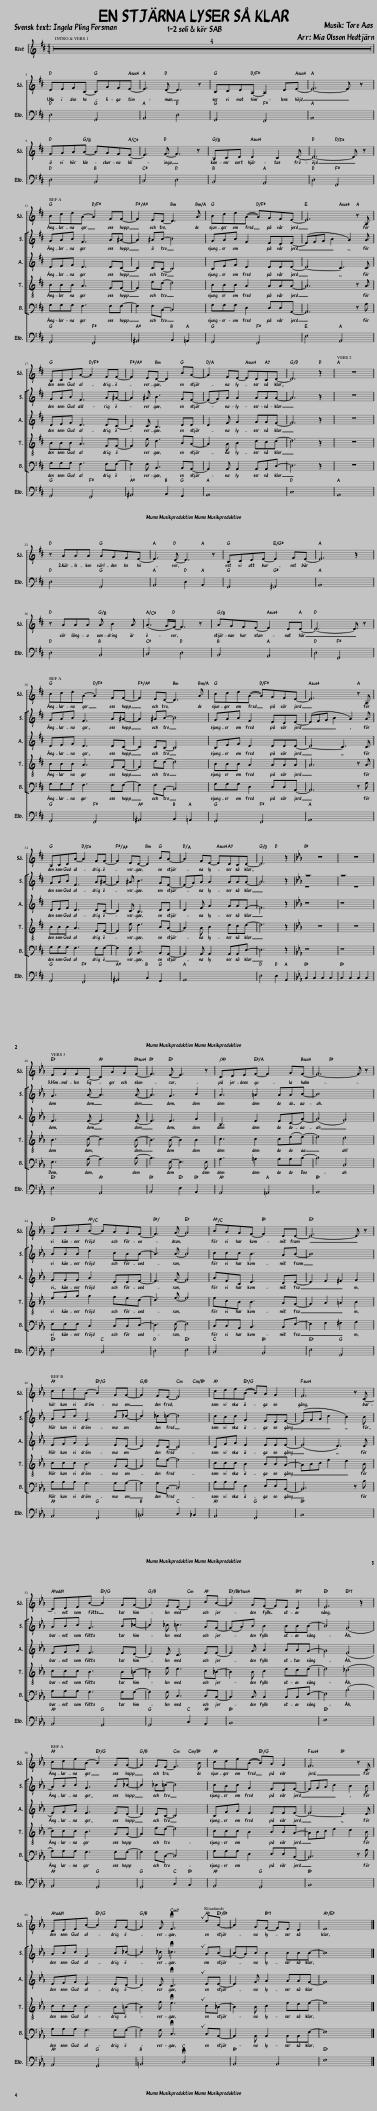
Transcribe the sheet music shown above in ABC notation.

X:1
%%score 1 [ 2 3 4 5 ] 6
L:1/8
M:4/4
I:linebreak $
K:D
V:1 treble
V:2 treble
V:3 treble
V:4 treble-8
V:5 bass
V:6 bass transpose=-12
V:1
 z8 | z8 | z8 | z8 |$ DEFB,- B,GFE- | %5
 E3 D- D3 z | B,CDA,- A,2 DE- | E6- E z |$ FGAA- AGFE- | E3 F- F3 z | %10
 B,CD D2 C2 D- | D6- D z |$ BcdA- A2 FF- | F2 ED- D3 A | Bcd(A- A)GFE- | %15
 E6 z A, |$ B,CDA- A2 FF- | F2 ED- D2 BA- | A2 FE- EDCD- | D6 z2 | %20
 z8 |$ z AAA AGFE- | E3 D- D3 z | B,CDE- E2 FE- | E6 z2 |$ %25
 z AAA A B2 A | (A3 G/F/-) F3 z | AGFE- E2 DD- | D6- D z |$ BcdA- A2 FF- | %30
 F2 ED- D3 A | Bcd(A- A)GFE- | E6 z A, |$ B,CDA- A2 FF- | F2 ED- D2 BA- | %35
 A2 FE- EDCD- | D6 z2 |[K:Eb] z8 | z8 |$ EFFC- CAGF- | %40
 F3 E- E3 z | CDEF- F2 GF- | F6- F z |$ GABB- BAGF- | F3 G- G4 | %45
 BAGF- F2 EE- | E6- E z |$ cdeB- B2 GG- | G2 FE- E4 | cde(B- B)A G2 | %50
 F6 z C- |$ CDEB- B2 GG- | G2 FE- E2 cB- | B2 GF- FE D2 | E6 z2 |$ %55
 cdeB- B2 GG- | G2 FE- E3 B | cde(B- B)A G2 | F6 z B, |$ CDEB- B2 GG- | %60
 G2 F !breath!!fermata!E3 eB- | B2 GF- FE D2 | E8 |] %63
V:2
 z8 | z8 | z8 | z8 |$ z8 | %5
 z8 | z8 | z8 |$ z8 | z8 | %10
 z8 | z8 |$ GAB F3 A^A- | A2 ^AB- B4 | GAB F2 EDE- | %15
 (EFG B2 A2) A |$ GAB F3 A^A- | A2 ^A B3 GF- | (FG)A A2 AAA- | A6 z2 | %20
 z8 |$ z8 | z8 | z8 | z8 |$ %25
 z8 | z8 | z8 | z8 |$ GAB F3 A^A- | %30
 A2 ^AB- B4 | GAB F2 EDE- | (EFG B2 A2) A |$ GAB F3 A^A- | A2 ^A B3 GF- | %35
 (FG)A A2 AAA- | A6 z2 |[K:Eb] z8 | z8 |$ G3 A- A3 A- | %40
 A3 G3 B2 | A3 =A2 AAB- | B8 |$ BBB e2 cBB- | B3 B- B4 | %45
 ccc B3 AB- | B8 |$ ABc G3 B_c- | c2 _c=c- c4 | cBc G2 FEF- | %50
 (FGA c2 B2) B |$ ABc G3 B_c- | c2 _c =c3 AG- | (GA)B B2 BBB- | B4 (G4 |$ %55
 A)Bc G3 B_c- | c2 _c=c- c4 | cBc G2 FEF- | FGA c2 B2 B |$ ABc G3 B_c- | %60
 c2 _c !breath!!fermata!=c3 AB- | (BA)B B2 BBB- | B8 |] %63
V:3
 z8 | z8 | z8 | z8 |$ z8 | %5
 z8 | z8 | z8 |$ z8 | z8 | %10
 z8 | z8 |$ DEF D3 DC- | C2 CB,- B,4 | B,EF D2 DDD- | %15
 (D4 C3) C |$ DEF D3 DC- | C2 C B,3 DD | D2 F G2 GGF- | F6 z2 | %20
 z8 |$ z8 | z8 | z8 | z8 |$ %25
 z8 | z8 | z8 | z8 |$ DEF D3 DC- | %30
 C2 CB,- B,4 | B,EF D2 DDD- | (D4 C3) C |$ DEF D3 DC- | C2 C B,3 DD | %35
 D2 F G2 GGF- | F6 z2 |[K:Eb] z8 | z8 |$ E3 E- E3 E- | %40
 E3 E3 G2 | B,3 E2 E(CG-) | (G4 F4) |$ GGG A2 EEF- | F3 G- G4 | %45
 AFC E3 DE- | E2 F2 ^F2 G2 |$ EFG E3 ED- | D2 DC- C4 | CFG E2 EEE- | %50
 (E4 D3) D |$ EFG E3 ED- | D2 D C3 EE- | E2 G A2 AAG- | G4 (E4 |$ %55
 E)FG E3 ED- | D2 DC- C4 | CFG E2 EEE- | (E4 D3) D |$ EFG E3 ED- | %60
 D2 D !breath!!fermata!C3 EE- | E2 G A2 AAG- | G8 |] %63
V:4
 z8 | z8 | z8 | z8 |$ z8 | %5
 z8 | z8 | z8 |$ z8 | z8 | %10
 z8 | z8 |$ BBB A3 FF- | F2 ed- d4 | BBB A2 AAA- | %15
 A6 z A |$ BBB A3 FF- | F2 e d3 BA- | A2 A B2 dcd- | d6 z2 | %20
 z8 |$ z8 | z8 | z8 | z8 |$ %25
 z8 | z8 | z8 | z8 |$ BBB A3 FF- | %30
 F2 ed- d4 | BBB A2 AAA- | A6 z A |$ BBB A3 FF- | F2 e d3 BA- | %35
 A2 A B2 dcd- | d6 z2 |[K:Eb] z8 | z8 |$ B3 c- c3 B- | %40
 B3 B- B2 B2 | c3 c2 c(ee-) | e4 d4 |$ efg g2 fed- | d3 e- e4 | %45
 ecB B3 AG- | G2 A2 =A2 B2 |$ ccc B3 GG- | G2 fe- e4 | ccc B2 BBA- | %50
 ABc e2 d2 B |$ ccc B3 B=B- | B2 f e3 c_B- | B2 B c2 ede- | e4 (_d4 |$ %55
 c)cc B3 GG- | G2 fe- e4 | ccc B2 BBA- | ABc e2 d2 B |$ ccc B3 B=B- | %60
 B2 f !breath!!fermata!e3 c_B- | B2 B c2 ede- | e8 |] %63
V:5
 z8 | z8 | z8 | z8 |$ z8 | %5
 z8 | z8 | z8 |$ z8 | z8 | %10
 z8 | z8 |$ G,G,G, F,3 F,F,- | F,2 F,B,,- B,,4 | G,G,G, D,2 D,D,A,,- | %15
 A,,6 z A, |$ G,G,G, F,3 F,F,- | F,2 F, B,,3 B,,A,,- | A,,2 A,, A,,2 A,,A,,D,- | D,6 z2 | %20
 z8 |$ z8 | z8 | z8 | z8 |$ %25
 z8 | z8 | z8 | z8 |$ G,G,G, F,3 F,F,- | %30
 F,2 F,B,,- B,,4 | G,G,G, D,2 D,D,A,,- | A,,6 z A, |$ G,G,G, F,3 F,F,- | F,2 F, B,,3 B,,A,,- | %35
 A,,2 A,, A,,2 A,,A,,D,- | D,6 z2 |[K:Eb] z8 | z8 |$ E,3 A,- A,3 B,- | %40
 B,3 E,- E,3 E, | A,3 =A,2 A,A,B,- | B,4 B,,4 |$ E,E,E, C,2 C,C,D,- | D,3 E,- E,4 | %45
 C,C,A,, B,,3 B,,E,- | E,2 F,2 ^F,2 G,2 |$ A,A,A, G,3 G,G,- | G,2 G,C,- C,4 | A,A,A, E,2 E,E,B,,- | %50
 B,,6 z B, |$ A,A,A, G,3 G,G,- | G,2 G, C,3 C,B,,- | B,,2 B,, B,,2 B,,B,,E,- | E,4 (B,4 |$ %55
 A,)A,A, G,3 G,G,- | G,2 G,C,- C,4 | A,A,A, E,2 E,E,B,,- | B,,6 z B, |$ A,A,A, G,3 G,G,- | %60
 G,2 G, !breath!!fermata!C,3 C,B,,- | B,,2 B,, B,,2 B,,B,,E,- | E,8 |] %63
V:6
 z8 | z8 | z8 | z8 |$ D,4 G,,4 | %5
 A,,4 D,4 | G,,4 F,,4 | A,,8 |$ D,4 B,,4 | C,4 D,4 | %10
 B,,4 A,,4 | D,4 F,,4 |$ G,,4 F,,4 | ^A,,4 B,,2 =A,,2 | G,,4 F,,4 | %15
 E,4 A,,4 |$ G,,4 F,,4 | ^A,,4 B,,2 G,,2 | A,,8 | D,8 | %20
 A,,8 |$ D,4 G,,4 | A,,4 D,2 A,,2 | G,,4 ^G,,4 | A,,8 |$ %25
 D,4 B,,4 | C,4 D,4 | B,,4 A,,4 | D,4 F,,4 |$ G,,4 F,,4 | %30
 ^A,,4 B,,2 =A,,2 | G,,4 F,,4 | A,,8 |$ G,,4 F,,4 | ^A,,4 B,,2 G,,2 | %35
 A,,8 | D,4 D,2 A,,2 |[K:Eb] B,,2 B,,2 B,,2 B,,2 | B,,2 B,,2 B,,2 B,,2 |$ E,4 A,,4 | %40
 B,,4 E,2 B,,2 | A,,4 =A,,4 | B,,8 |$ E,4 C,4 | D,4 E,4 | %45
 C,4 B,,4 | E,4 G,,4 |$ A,,4 G,,4 | =B,,4 C,2 _B,,2 | A,,4 G,,4 | %50
 B,,8 |$ A,,4 G,,4 | G,,4 C,2 A,,2 | B,,8 | E,8 |$ %55
 A,,4 G,,4 | G,,4 C,2 B,,2 | A,,4 G,,4 | B,,8 |$ A,,4 G,,4 | %60
 =B,,4 !fermata!C,4 | B,,4 B,,4 | E,8 |] %63
